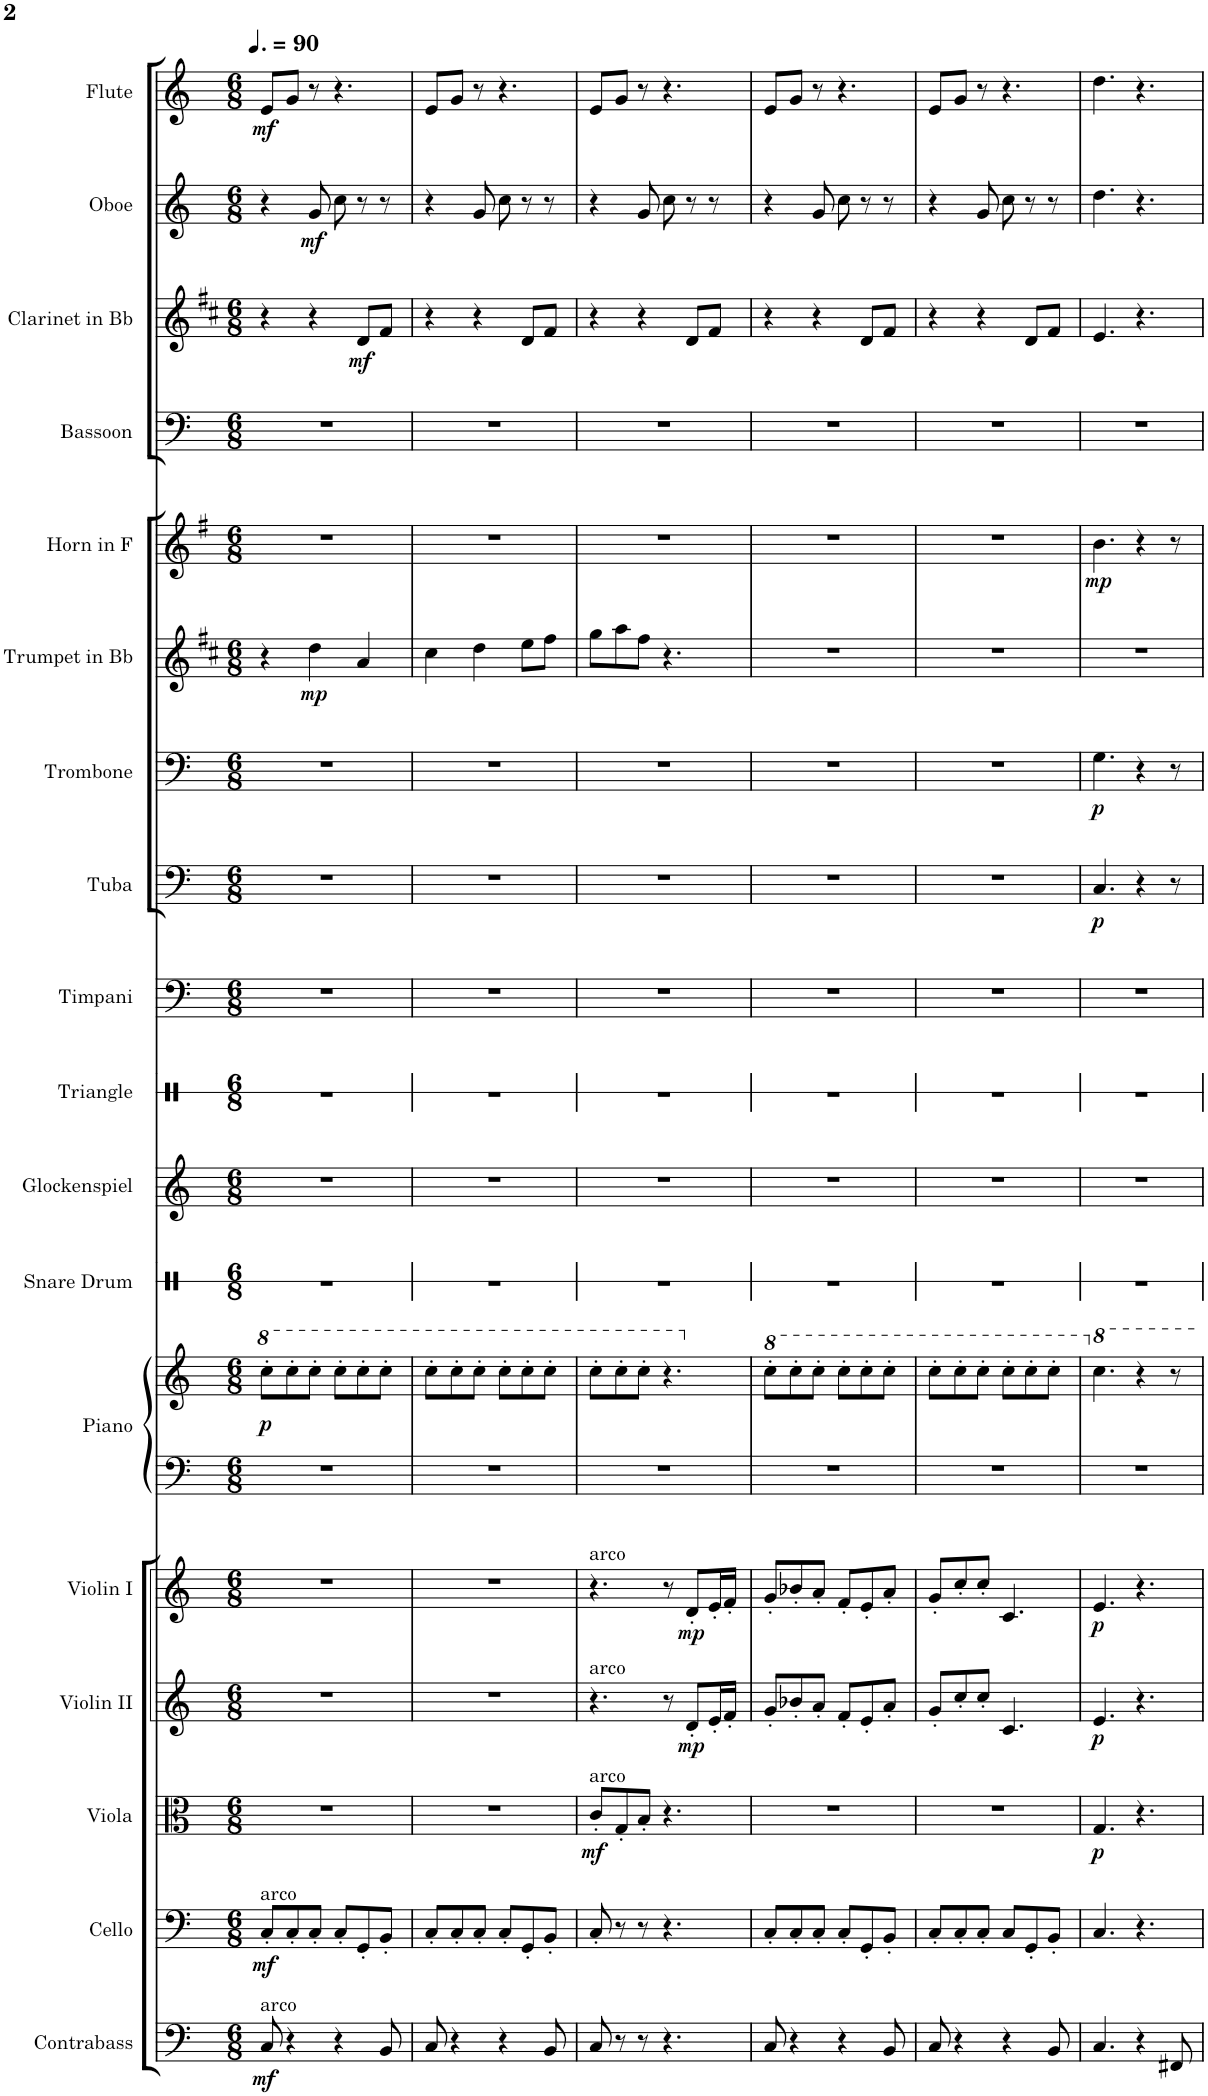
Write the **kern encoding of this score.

**kern	**dynam	**kern	**dynam	**kern	**dynam	**kern	**dynam	**kern	**dynam	**kern	**kern	**dynam	**kern	**kern	**kern	**kern	**kern	**dynam	**kern	**dynam	**kern	**dynam	**kern	**dynam	**kern	**kern	**dynam	**kern	**dynam	**kern	**dynam
*part18	*part18	*part17	*part17	*part16	*part16	*part15	*part15	*part14	*part14	*part13	*part13	*part13	*part12	*part11	*part10	*part9	*part8	*part8	*part7	*part7	*part6	*part6	*part5	*part5	*part4	*part3	*part3	*part2	*part2	*part1	*part1
*staff19	*staff19	*staff18	*staff18	*staff17	*staff17	*staff16	*staff16	*staff15	*staff15	*staff14	*staff13	*staff13/14	*staff12	*staff11	*staff10	*staff9	*staff8	*staff8	*staff7	*staff7	*staff6	*staff6	*staff5	*staff5	*staff4	*staff3	*staff3	*staff2	*staff2	*staff1	*staff1
*I"Contrabass	*	*I"Cello	*	*I"Viola	*	*I"Violin II	*	*I"Violin I	*	*I"Piano	*	*	*I"Snare Drum	*I"Glockenspiel	*I"Triangle	*I"Timpani	*I"Tuba	*	*I"Trombone	*	*I"Trumpet in Bb	*	*I"Horn in F	*	*I"Bassoon	*I"Clarinet in Bb	*	*I"Oboe	*	*I"Flute	*
*I'Cb.	*	*	*	*I'Vla.	*	*I'Vln. II	*	*I'Vln. I	*	*I'Pno.	*	*	*I'S.Dr.	*I'Glk.	*I'Trgl.	*I'Timp.	*I'Tuba	*	*I'Tbn.	*	*	*	*I'Hn.	*	*I'Bsn.	*	*	*I'Ob.	*	*I'Fl.	*
*	*	*	*	*	*	*	*	*	*	*	*	*	*stria1	*	*stria1	*	*	*	*	*	*	*	*	*	*	*	*	*	*	*	*
*clefF4	*	*clefF4	*	*clefC3	*	*clefG2	*	*clefG2	*	*clefF4	*clefG2	*	*clefX	*clefG2	*clefX	*clefF4	*clefF4	*	*clefF4	*	*clefG2	*	*clefG2	*	*clefF4	*clefG2	*	*clefG2	*	*clefG2	*
*Trd7c12	*	*	*	*	*	*	*	*	*	*	*	*	*	*Trd-14c-24	*	*	*	*	*	*	*Trd1c2	*	*Trd4c7	*	*	*Trd1c2	*	*	*	*	*
*k[]	*	*k[]	*	*k[]	*	*k[]	*	*k[]	*	*k[]	*k[]	*	*k[]	*k[]	*k[]	*k[]	*k[]	*	*k[]	*	*k[f#c#]	*	*k[f#]	*	*k[]	*k[f#c#]	*	*k[]	*	*k[]	*
*M6/8	*	*M6/8	*	*M6/8	*	*M6/8	*	*M6/8	*	*M6/8	*M6/8	*	*M6/8	*M6/8	*M6/8	*M6/8	*M6/8	*	*M6/8	*	*M6/8	*	*M6/8	*	*M6/8	*M6/8	*	*M6/8	*	*M6/8	*
*MM135	*	*MM135	*	*MM135	*	*MM135	*	*MM135	*	*MM135	*MM135	*	*MM135	*MM135	*MM135	*MM135	*MM135	*	*MM135	*	*MM135	*	*MM135	*	*MM135	*MM135	*	*MM135	*	*MM135	*
*	*	*	*	*	*	*	*	*	*	*	*8va	*	*	*	*	*	*	*	*	*	*	*	*	*	*	*	*	*	*	*	*
=	=	=	=	=	=	=	=	=	=	=	=	=	=	=	=	=	=	=	=	=	=	=	=	=	=	=	=	=	=	=	=
!	!	!LO:TX:a:t=arco	!	!	!	!	!	!	!	!	!	!	!	!	!	!	!	!	!	!	!	!	!	!	!	!	!	!	!	!	!
!LO:TX:a:t=arco	!	!	!	!	!	!	!	!	!	!	!	!	!	!	!	!	!	!	!	!	!	!	!	!	!	!	!	!	!	!	!
!	!LO:DY:b	!	!LO:DY:b	!	!	!	!	!	!	!	!	!LO:DY:b	!	!	!	!	!	!	!	!	!	!	!	!	!	!	!	!	!	!	!LO:DY:b
8C/	mf	8C'/L	mf	2.r	.	2.r	.	2.r	.	2.r	8ccc'\L	p	2.r	2.r	2.r	2.r	2.r	.	2.r	.	4r	.	2.r	.	2.r	4r	.	4r	.	8e/L	mf
4r	.	8C'/	.	.	.	.	.	.	.	.	8ccc'\	.	.	.	.	.	.	.	.	.	.	.	.	.	.	.	.	.	.	8g/J	.
!	!	!	!	!	!	!	!	!	!	!	!	!	!	!	!	!	!	!	!	!	!	!LO:DY:b	!	!	!	!	!	!	!LO:DY:b	!	!
.	.	8C'/J	.	.	.	.	.	.	.	.	8ccc'\J	.	.	.	.	.	.	.	.	.	4dd\	mp	.	.	.	4r	.	8g/	mf	8r	.
4r	.	8C'/L	.	.	.	.	.	.	.	.	8ccc'\L	.	.	.	.	.	.	.	.	.	.	.	.	.	.	.	.	8cc\	.	4.r	.
!	!	!	!	!	!	!	!	!	!	!	!	!	!	!	!	!	!	!	!	!	!	!	!	!	!	!	!LO:DY:b	!	!	!	!
.	.	8GG'/	.	.	.	.	.	.	.	.	8ccc'\	.	.	.	.	.	.	.	.	.	4a/	.	.	.	.	8d/L	mf	8r	.	.	.
8BB/	.	8BB'/J	.	.	.	.	.	.	.	.	8ccc'\J	.	.	.	.	.	.	.	.	.	.	.	.	.	.	8f#/J	.	8r	.	.	.
=1	=1	=1	=1	=1	=1	=1	=1	=1	=1	=1	=1	=1	=1	=1	=1	=1	=1	=1	=1	=1	=1	=1	=1	=1	=1	=1	=1	=1	=1	=1	=1
8C/	.	8C'/L	.	2.r	.	2.r	.	2.r	.	2.r	8ccc'\L	.	2.r	2.r	2.r	2.r	2.r	.	2.r	.	4cc#\	.	2.r	.	2.r	4r	.	4r	.	8e/L	.
4r	.	8C'/	.	.	.	.	.	.	.	.	8ccc'\	.	.	.	.	.	.	.	.	.	.	.	.	.	.	.	.	.	.	8g/J	.
.	.	8C'/J	.	.	.	.	.	.	.	.	8ccc'\J	.	.	.	.	.	.	.	.	.	4dd\	.	.	.	.	4r	.	8g/	.	8r	.
4r	.	8C'/L	.	.	.	.	.	.	.	.	8ccc'\L	.	.	.	.	.	.	.	.	.	.	.	.	.	.	.	.	8cc\	.	4.r	.
.	.	8GG'/	.	.	.	.	.	.	.	.	8ccc'\	.	.	.	.	.	.	.	.	.	8ee\L	.	.	.	.	8d/L	.	8r	.	.	.
8BB/	.	8BB'/J	.	.	.	.	.	.	.	.	8ccc'\J	.	.	.	.	.	.	.	.	.	8ff#\J	.	.	.	.	8f#/J	.	8r	.	.	.
=2	=2	=2	=2	=2	=2	=2	=2	=2	=2	=2	=2	=2	=2	=2	=2	=2	=2	=2	=2	=2	=2	=2	=2	=2	=2	=2	=2	=2	=2	=2	=2
!	!	!	!	!	!	!	!	!LO:TX:a:t=arco	!	!	!	!	!	!	!	!	!	!	!	!	!	!	!	!	!	!	!	!	!	!	!
!	!	!	!	!	!	!LO:TX:a:t=arco	!	!	!	!	!	!	!	!	!	!	!	!	!	!	!	!	!	!	!	!	!	!	!	!	!
!	!	!	!	!LO:TX:a:t=arco	!	!	!	!	!	!	!	!	!	!	!	!	!	!	!	!	!	!	!	!	!	!	!	!	!	!	!
!	!	!	!	!	!LO:DY:b	!	!	!	!	!	!	!	!	!	!	!	!	!	!	!	!	!	!	!	!	!	!	!	!	!	!
8C/	.	8C'/	.	8c'/L	mf	4.r	.	4.r	.	2.r	8ccc'\L	.	2.r	2.r	2.r	2.r	2.r	.	2.r	.	8gg\L	.	2.r	.	2.r	4r	.	4r	.	8e/L	.
8r	.	8r	.	8G'/	.	.	.	.	.	.	8ccc'\	.	.	.	.	.	.	.	.	.	8aa\	.	.	.	.	.	.	.	.	8g/J	.
8r	.	8r	.	8B'/J	.	.	.	.	.	.	8ccc'\J	.	.	.	.	.	.	.	.	.	8ff#\J	.	.	.	.	4r	.	8g/	.	8r	.
*	*	*	*	*	*	*	*	*	*	*	*X8va	*	*	*	*	*	*	*	*	*	*	*	*	*	*	*	*	*	*	*	*
4.r	.	4.r	.	4.r	.	8r	.	8r	.	.	4.r	.	.	.	.	.	.	.	.	.	4.r	.	.	.	.	.	.	8cc\	.	4.r	.
!	!	!	!	!	!	!	!LO:DY:b	!	!LO:DY:b	!	!	!	!	!	!	!	!	!	!	!	!	!	!	!	!	!	!	!	!	!	!
.	.	.	.	.	.	8d'/L	mp	8d'/L	mp	.	.	.	.	.	.	.	.	.	.	.	.	.	.	.	.	8d/L	.	8r	.	.	.
.	.	.	.	.	.	16e'/L	.	16e'/L	.	.	.	.	.	.	.	.	.	.	.	.	.	.	.	.	.	8f#/J	.	8r	.	.	.
.	.	.	.	.	.	16f'/JJ	.	16f'/JJ	.	.	.	.	.	.	.	.	.	.	.	.	.	.	.	.	.	.	.	.	.	.	.
=3	=3	=3	=3	=3	=3	=3	=3	=3	=3	=3	=3	=3	=3	=3	=3	=3	=3	=3	=3	=3	=3	=3	=3	=3	=3	=3	=3	=3	=3	=3	=3
*	*	*	*	*	*	*	*	*	*	*	*8va	*	*	*	*	*	*	*	*	*	*	*	*	*	*	*	*	*	*	*	*
8C/	.	8C'/L	.	2.r	.	8g'/L	.	8g'/L	.	2.r	8ccc'\L	.	2.r	2.r	2.r	2.r	2.r	.	2.r	.	2.r	.	2.r	.	2.r	4r	.	4r	.	8e/L	.
4r	.	8C'/	.	.	.	8b-X'/	.	8b-X'/	.	.	8ccc'\	.	.	.	.	.	.	.	.	.	.	.	.	.	.	.	.	.	.	8g/J	.
.	.	8C'/J	.	.	.	8a'/J	.	8a'/J	.	.	8ccc'\J	.	.	.	.	.	.	.	.	.	.	.	.	.	.	4r	.	8g/	.	8r	.
4r	.	8C'/L	.	.	.	8f'/L	.	8f'/L	.	.	8ccc'\L	.	.	.	.	.	.	.	.	.	.	.	.	.	.	.	.	8cc\	.	4.r	.
.	.	8GG'/	.	.	.	8e'/	.	8e'/	.	.	8ccc'\	.	.	.	.	.	.	.	.	.	.	.	.	.	.	8d/L	.	8r	.	.	.
8BB/	.	8BB'/J	.	.	.	8a'/J	.	8a'/J	.	.	8ccc'\J	.	.	.	.	.	.	.	.	.	.	.	.	.	.	8f#/J	.	8r	.	.	.
=4	=4	=4	=4	=4	=4	=4	=4	=4	=4	=4	=4	=4	=4	=4	=4	=4	=4	=4	=4	=4	=4	=4	=4	=4	=4	=4	=4	=4	=4	=4	=4
8C/	.	8C'/L	.	2.r	.	8g'/L	.	8g'/L	.	2.r	8ccc'\L	.	2.r	2.r	2.r	2.r	2.r	.	2.r	.	2.r	.	2.r	.	2.r	4r	.	4r	.	8e/L	.
4r	.	8C'/	.	.	.	8cc'/	.	8cc'/	.	.	8ccc'\	.	.	.	.	.	.	.	.	.	.	.	.	.	.	.	.	.	.	8g/J	.
.	.	8C'/J	.	.	.	8cc'/J	.	8cc'/J	.	.	8ccc'\J	.	.	.	.	.	.	.	.	.	.	.	.	.	.	4r	.	8g/	.	8r	.
4r	.	8C/L	.	.	.	4.c/	.	4.c/	.	.	8ccc'\L	.	.	.	.	.	.	.	.	.	.	.	.	.	.	.	.	8cc\	.	4.r	.
.	.	8GG'/	.	.	.	.	.	.	.	.	8ccc'\	.	.	.	.	.	.	.	.	.	.	.	.	.	.	8d/L	.	8r	.	.	.
8BB/	.	8BB'/J	.	.	.	.	.	.	.	.	8ccc'\J	.	.	.	.	.	.	.	.	.	.	.	.	.	.	8f#/J	.	8r	.	.	.
=5	=5	=5	=5	=5	=5	=5	=5	=5	=5	=5	=5	=5	=5	=5	=5	=5	=5	=5	=5	=5	=5	=5	=5	=5	=5	=5	=5	=5	=5	=5	=5
*	*	*	*	*	*	*	*	*	*	*	*X8va	*	*	*	*	*	*	*	*	*	*	*	*	*	*	*	*	*	*	*	*
!	!	!	!	!	!LO:DY:b	!	!LO:DY:b	!	!LO:DY:b	!	!	!	!	!	!	!	!	!LO:DY:b	!	!LO:DY:b	!	!	!	!LO:DY:b	!	!	!	!	!	!	!
4.C/	.	4.C/	.	4.G/	p	4.e/	p	4.e/	p	2.r	4.ccc\	.	2.r	2.r	2.r	2.r	4.C/	p	4.G\	p	2.r	.	4.b\	mp	2.r	4.e/	.	4.dd\	.	4.dd\	.
4r	.	4.r	.	4.r	.	4.r	.	4.r	.	.	4r	.	.	.	.	.	4r	.	4r	.	.	.	4r	.	.	4.r	.	4.r	.	4.r	.
8FF#X/	.	.	.	.	.	.	.	.	.	.	8r	.	.	.	.	.	8r	.	8r	.	.	.	8r	.	.	.	.	.	.	.	.
=	=	=	=	=	=	=	=	=	=	=	=	=	=	=	=	=	=	=	=	=	=	=	=	=	=	=	=	=	=	=	=
*-	*-	*-	*-	*-	*-	*-	*-	*-	*-	*-	*-	*-	*-	*-	*-	*-	*-	*-	*-	*-	*-	*-	*-	*-	*-	*-	*-	*-	*-	*-	*-
